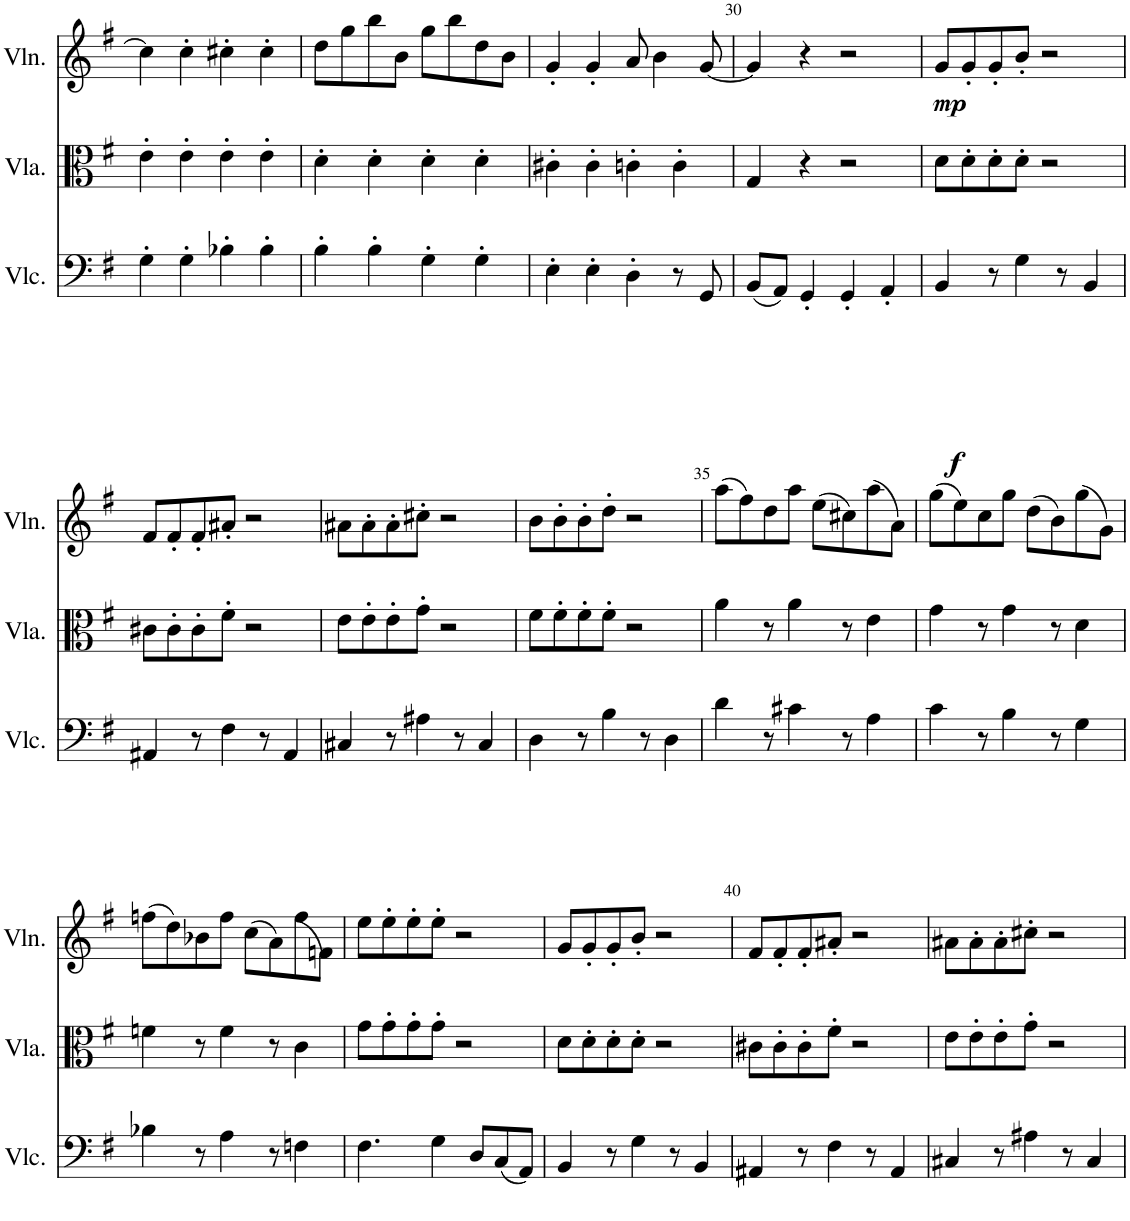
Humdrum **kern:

**kern	**dynam	**kern	**kern	**dynam
*part3	*part3	*part2	*part1	*part1
*staff3	*staff3	*staff2	*staff1	*staff1
*I"Violoncello	*	*I"Viola	*I"Violin	*
*I'Vlc.	*	*I'Vla.	*I'Vln.	*
!!LO:PB:g=z
*clefF4	*	*clefC3	*clefG2	*
*k[f#]	*	*k[f#]	*k[f#]	*
*M4/4	*	*M4/4	*M4/4	*
=27	=27	=27	=27	=27
4G'\	.	4e'\	4cc\]	.
4G'\	.	4e'\	4cc'\	.
4B-X'\	.	4e'\	4cc#X'\	.
4B-'\	.	4e'\	4cc#'\	.
=28	=28	=28	=28	=28
4B'\	.	4d'\	8dd\L	.
.	.	.	8gg\	.
4B'\	.	4d'\	8bb\	.
.	.	.	8b\J	.
4G'\	.	4d'\	8gg\L	.
.	.	.	8bb\	.
4G'\	.	4d'\	8dd\	.
.	.	.	8b\J	.
=29	=29	=29	=29	=29
4E'\	.	4c#X'\	4g'/	.
4E'\	.	4c#'\	4g'/	.
4D'\	.	4cn'\	8a/	.
.	.	.	4b\	.
8r	.	4c'\	.	.
8GG/	.	.	[8g/	.
=30	=30	=30	=30	=30
(8BB/L	.	4G/	4g/]	.
8AA/J)	.	.	.	.
4GG'/	.	4r	4r	.
4GG'/	.	2r	2r	.
4AA'/	.	.	.	.
=31	=31	=31	=31	=31
!	!LO:DY:b	!	!	!LO:DY:b
4BB/	f	8d\L	8g/L	mp
.	.	8d'\	8g'/	.
8r	.	8d'\	8g'/	.
4G\	.	8d'\J	8b'/J	.
.	.	2r	2r	.
8r	.	.	.	.
4BB/	.	.	.	.
!!LO:LB:g=z
=32	=32	=32	=32	=32
4AA#X/	.	8c#X\L	8f#/L	.
.	.	8c#'\	8f#'/	.
8r	.	8c#'\	8f#'/	.
4F#\	.	8f#'\J	8a#X'/J	.
.	.	2r	2r	.
8r	.	.	.	.
4AA#/	.	.	.	.
=33	=33	=33	=33	=33
4C#X/	.	8e\L	8a#X\L	.
.	.	8e'\	8a#'\	.
8r	.	8e'\	8a#'\	.
4A#X\	.	8g'\J	8cc#X'\J	.
.	.	2r	2r	.
8r	.	.	.	.
4C#/	.	.	.	.
=34	=34	=34	=34	=34
4D\	.	8f#\L	8b\L	.
.	.	8f#'\	8b'\	.
8r	.	8f#'\	8b'\	.
4B\	.	8f#'\J	8dd'\J	.
.	.	2r	2r	.
8r	.	.	.	.
4D\	.	.	.	.
=35	=35	=35	=35	=35
4d\	.	4a\	(8aa\L	.
.	.	.	8ff#\)	.
8r	.	8r	8dd\	.
4c#X\	.	4a\	8aa\J	.
.	.	.	(8ee\L	.
8r	.	8r	8cc#X\)	.
4A\	.	4e\	(8aa\	.
.	.	.	8a\J)	.
=36	=36	=36	=36	=36
4c\	.	4g\	(8gg\L	.
.	.	.	8ee\)	.
8r	.	8r	8cc\	.
4B\	.	4g\	8gg\J	.
.	.	.	(8dd\L	.
8r	.	8r	8b\)	.
4G\	.	4d\	(8gg\	.
.	.	.	8g\J)	.
!!LO:LB:g=z
=37	=37	=37	=37	=37
4B-X\	.	4fn\	(8ffn\L	.
.	.	.	8dd\)	.
8r	.	8r	8b-X\	.
4A\	.	4f\	8ff\J	.
.	.	.	(8cc\L	.
8r	.	8r	8a\)	.
4Fn\	.	4c\	(8ff\	.
.	.	.	8fn\J)	.
=38	=38	=38	=38	=38
4.F#\	.	8g\L	8ee\L	.
.	.	8g'\	8ee'\	.
.	.	8g'\	8ee'\	.
4G\	.	8g'\J	8ee'\J	.
.	.	2r	2r	.
8D/L	.	.	.	.
(8C/	.	.	.	.
8AA/J)	.	.	.	.
=39	=39	=39	=39	=39
4BB/	.	8d\L	8g/L	.
.	.	8d'\	8g'/	.
8r	.	8d'\	8g'/	.
4G\	.	8d'\J	8b'/J	.
.	.	2r	2r	.
8r	.	.	.	.
4BB/	.	.	.	.
=40	=40	=40	=40	=40
4AA#X/	.	8c#X\L	8f#/L	.
.	.	8c#'\	8f#'/	.
8r	.	8c#'\	8f#'/	.
4F#\	.	8f#'\J	8a#X'/J	.
.	.	2r	2r	.
8r	.	.	.	.
4AA#/	.	.	.	.
=41	=41	=41	=41	=41
4C#X/	.	8e\L	8a#X\L	.
.	.	8e'\	8a#'\	.
8r	.	8e'\	8a#'\	.
4A#X\	.	8g'\J	8cc#X'\J	.
.	.	2r	2r	.
8r	.	.	.	.
4C#/	.	.	.	.
=	=	=	=	=
*-	*-	*-	*-	*-
